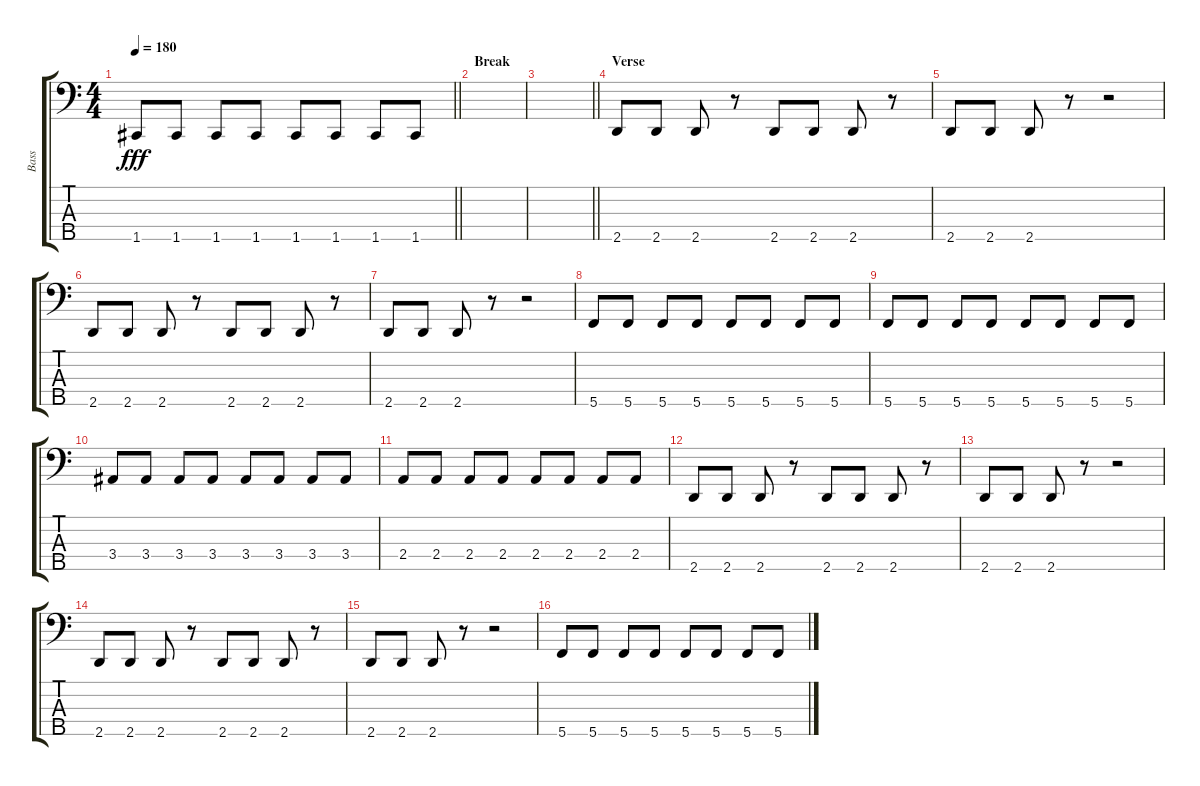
\track ("Bass" "Bass") {instrument electricbasspick}
\staff {score tabs}
\tuning (A2 F2 C2 G1 C1) {hide}
\ts (4 4)
\tempo 180
\clef f4
\barLineRight lightlight
\ks c
1.5.8{dy fff} 1.5.8 1.5.8 1.5.8 1.5.8 1.5.8 1.5.8 1.5.8 |
\section ("" "Break")
|
\barLineRight lightlight
|
\section ("" "Verse")
2.5.8 2.5.8 2.5.8 r.8 2.5.8 2.5.8 2.5.8 r.8 |
2.5.8 2.5.8 2.5.8 r.8 r.2 |
2.5.8 2.5.8 2.5.8 r.8 2.5.8 2.5.8 2.5.8 r.8 |
2.5.8 2.5.8 2.5.8 r.8 r.2 |
5.5.8 5.5.8 5.5.8 5.5.8 5.5.8 5.5.8 5.5.8 5.5.8 |
5.5.8 5.5.8 5.5.8 5.5.8 5.5.8 5.5.8 5.5.8 5.5.8 |
3.4.8 3.4.8 3.4.8 3.4.8 3.4.8 3.4.8 3.4.8 3.4.8 |
2.4.8 2.4.8 2.4.8 2.4.8 2.4.8 2.4.8 2.4.8 2.4.8 |
2.5.8 2.5.8 2.5.8 r.8 2.5.8 2.5.8 2.5.8 r.8 |
2.5.8 2.5.8 2.5.8 r.8 r.2 |
2.5.8 2.5.8 2.5.8 r.8 2.5.8 2.5.8 2.5.8 r.8 |
2.5.8 2.5.8 2.5.8 r.8 r.2 |
5.5.8 5.5.8 5.5.8 5.5.8 5.5.8 5.5.8 5.5.8 5.5.8
